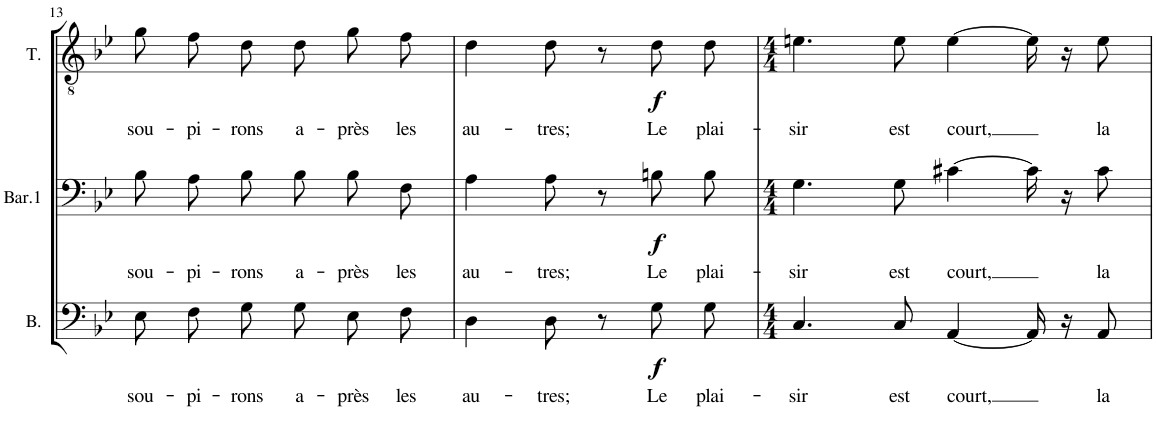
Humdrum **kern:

**kern	**text	**dynam	**kern	**text	**dynam	**kern	**text	**dynam
*part3	*part3	*part3	*part2	*part2	*part2	*part1	*part1	*part1
*staff3	*staff3	*staff3	*staff2	*staff2	*staff2	*staff1	*staff1	*staff1
*I"Basses	*	*	*I"Barytons I	*	*	*I"Ténors	*	*
*I'B.	*	*	*I'Bar.1	*	*	*I'T.	*	*
!!LO:PB:g=z
*clefF4	*	*	*clefF4	*	*	*clefGv2	*	*
*k[b-e-]	*	*	*k[b-e-]	*	*	*k[b-e-]	*	*
*M3/4	*	*	*M3/4	*	*	*M4/4	*	*
=13	=13	=13	=13	=13	=13	=13	=13	=13
!	!LO:LY:b	!	!	!LO:LY:b	!	!	!LO:LY:b	!
8E-\L	sou-	.	8B-\L	sou-	.	8g\L	sou-	.
!	!LO:LY:b	!	!	!LO:LY:b	!	!	!LO:LY:b	!
8F\J	-pi-	.	8A\J	-pi-	.	8f\J	-pi-	.
!	!LO:LY:b	!	!	!LO:LY:b	!	!	!LO:LY:b	!
8G\L	-rons	.	8B-\L	-rons	.	8d\L	-rons	.
!	!LO:LY:b	!	!	!LO:LY:b	!	!	!LO:LY:b	!
8G\J	a-	.	8B-\J	a-	.	8d\J	a-	.
!	!LO:LY:b	!	!	!LO:LY:b	!	!	!LO:LY:b	!
8E-\L	-près	.	8B-\L	-près	.	8g\L	-près	.
!	!LO:LY:b	!	!	!LO:LY:b	!	!	!LO:LY:b	!
8F\J	les	.	8F\J	les	.	8f\J	les	.
=14	=14	=14	=14	=14	=14	=14	=14	=14
!	!LO:LY:b	!	!	!LO:LY:b	!	!	!LO:LY:b	!
4D\	au-	.	4A\	au-	.	4d\	au-	.
!	!LO:LY:b	!	!	!LO:LY:b	!	!	!LO:LY:b	!
8D\	-tres;	.	8A\	-tres;	.	8d\	-tres;	.
8r	.	.	8r	.	.	8r	.	.
!	!LO:LY:b	!LO:DY:b	!	!LO:LY:b	!LO:DY:b	!	!LO:LY:b	!LO:DY:b
8G\L	Le	f	8Bn\L	Le	f	8d\L	Le	f
!	!LO:LY:b	!	!	!LO:LY:b	!	!	!LO:LY:b	!
8G\J	plai-	.	8B\J	plai-	.	8d\J	plai-	.
=15	=15	=15	=15	=15	=15	=15	=15	=15
*M4/4	*	*	*M4/4	*	*	*M4/4	*	*
!	!LO:LY:b	!	!	!LO:LY:b	!	!	!LO:LY:b	!
4.C/	-sir	.	4.G\	-sir	.	4.en\	-sir	.
!	!LO:LY:b	!	!	!LO:LY:b	!	!	!LO:LY:b	!
8C/	est	.	8G\	est	.	8e\	est	.
!	!LO:LY:b	!	!	!LO:LY:b	!	!	!LO:LY:b	!
[4AA/	court,	.	[4c#X\	court,	.	[4e\	court,	.
16AA/]	.	.	16c#\]	.	.	16e\]	.	.
16r	.	.	16r	.	.	16r	.	.
!	!LO:LY:b	!	!	!LO:LY:b	!	!	!LO:LY:b	!
8AA/	la	.	8c#\	la	.	8e\	la	.
=	=	=	=	=	=	=	=	=
*-	*-	*-	*-	*-	*-	*-	*-	*-
